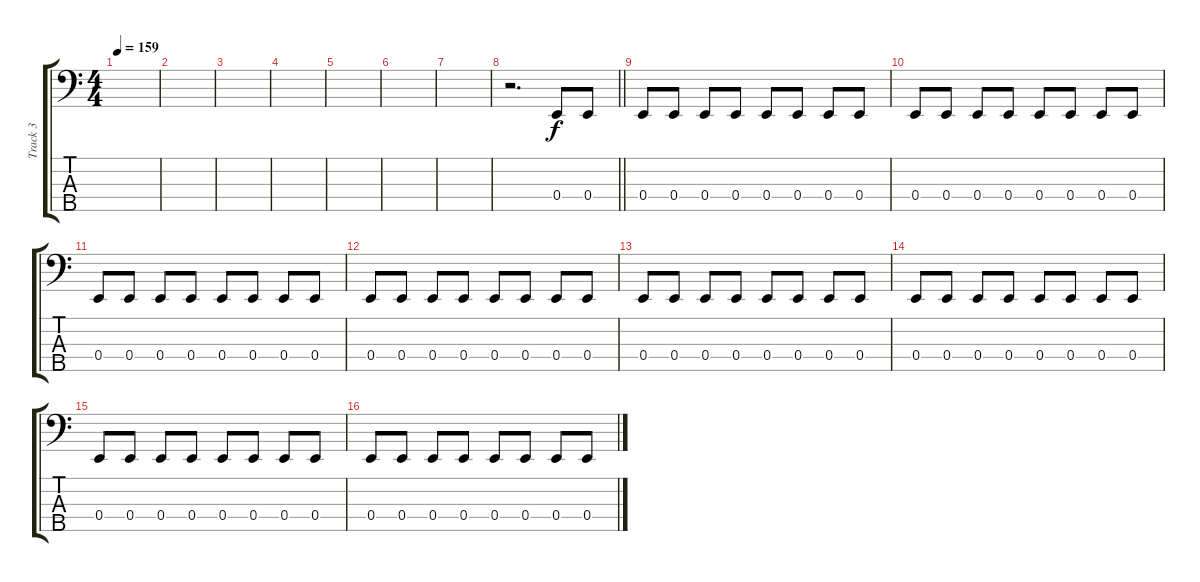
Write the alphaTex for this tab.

\track ("Track 3" "Track 3") {instrument electricbassfinger}
\staff {score tabs}
\tuning (G2 D2 A1 E1 B0) {hide}
\ts (4 4)
\tempo 159
\clef f4
\ks c
|
|
|
|
|
|
|
\barLineRight lightlight
r.2{d} 0.4.8 0.4.8 |
0.4.8 0.4.8 0.4.8 0.4.8 0.4.8 0.4.8 0.4.8 0.4.8 |
0.4.8 0.4.8 0.4.8 0.4.8 0.4.8 0.4.8 0.4.8 0.4.8 |
0.4.8 0.4.8 0.4.8 0.4.8 0.4.8 0.4.8 0.4.8 0.4.8 |
0.4.8 0.4.8 0.4.8 0.4.8 0.4.8 0.4.8 0.4.8 0.4.8 |
0.4.8 0.4.8 0.4.8 0.4.8 0.4.8 0.4.8 0.4.8 0.4.8 |
0.4.8 0.4.8 0.4.8 0.4.8 0.4.8 0.4.8 0.4.8 0.4.8 |
0.4.8 0.4.8 0.4.8 0.4.8 0.4.8 0.4.8 0.4.8 0.4.8 |
0.4.8 0.4.8 0.4.8 0.4.8 0.4.8 0.4.8 0.4.8 0.4.8
